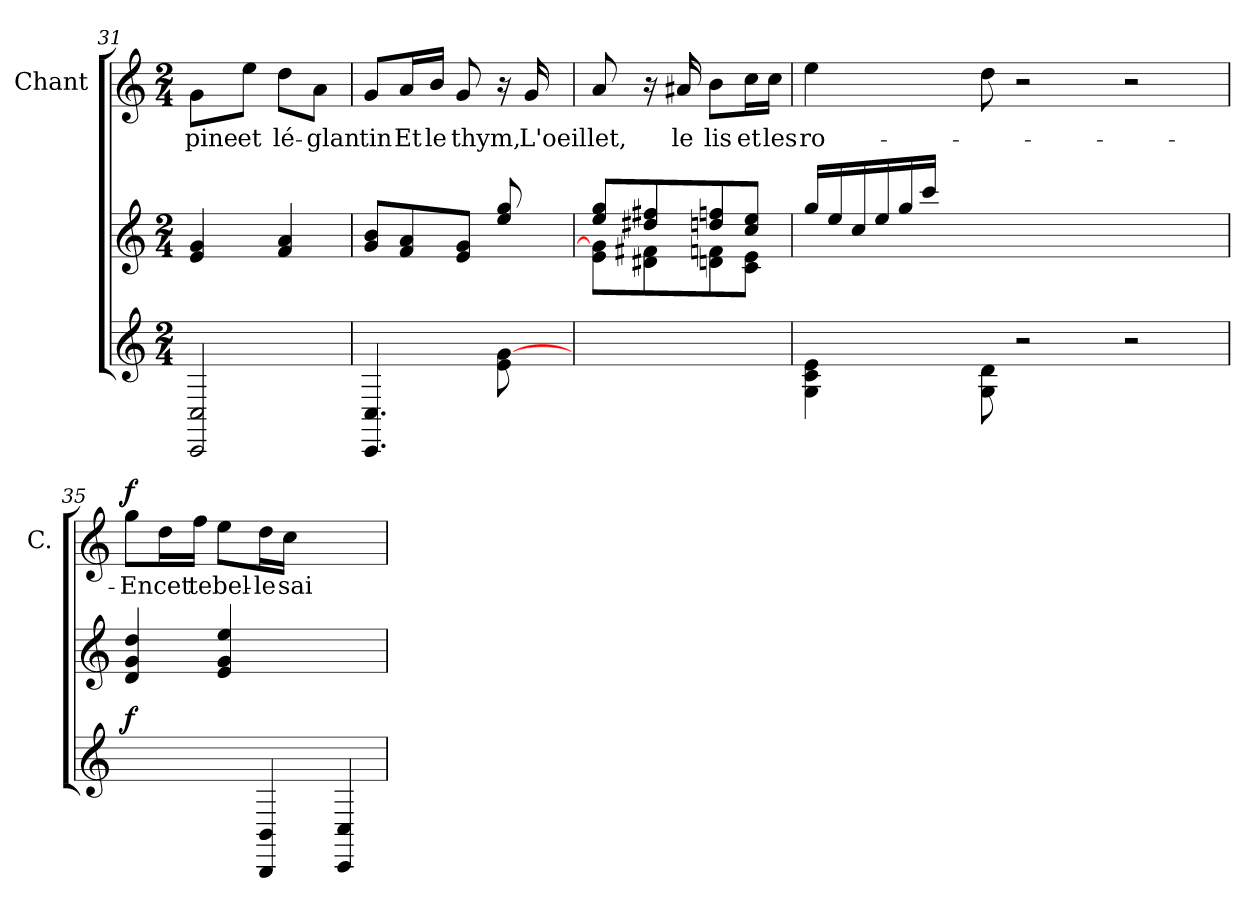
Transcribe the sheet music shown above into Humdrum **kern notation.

**kern	**dynam	**kern	**kern	**text	**dynam
*part3	*part3	*part2	*part1	*part1	*part1
*staff3	*staff3	*staff2	*staff1	*staff1	*staff1
*	*	*	*I"Chant	*	*
*	*	*	*I'C.	*	*
*clefG2	*	*clefG2	*clefG2	*	*
*k[]	*	*k[]	*k[]	*	*
*M2/4	*	*M2/4	*M2/4	*	*
=31	=31	=31	=31	=31	=31
2Ci/ 2CCi/	.	4gj/ 4ej/	8gj\L	pine	.
.	.	.	8eej\J	et	.
.	.	4aj/ 4fj/	8ddj\L	lé-	.
.	.	.	8aj\J	glan	.
!!LO:LB:g=z
=32	=32	=32	=32	=32	=32
4.Ci/ 4.CCi/	.	8bj/ 8gj/L	8gj/L	tin	.
.	.	8aj/ 8fj/	16aj/L	Et	.
.	.	.	16bj/JJ	le	.
.	.	8gj/ 8ej/J	8gj/	thym,	.
8ei\ [8gi\	.	8ggj/ 8eej/	16r	.	.
.	.	.	16gj/	L'oeil	.
=33	=33	=33	=33	=33	=33
*	*	*^	*	*	*
2ryy	.	8ggj/ 8eej/L	8ei\ 8gi]\L	8aj/	let,	.
.	.	8ff#Xj/ 8dd#Xj/	8d#Xi\ 8f#Xi\	16r	.	.
.	.	.	.	16a#Xj/	le	.
.	.	8ffnj/ 8ddnj/	8dni\ 8fni\	8bj\L	lis	.
.	.	8eej/ 8ccj/J	8ci\ 8ei\J	16ccj\L	et	.
.	.	.	.	16ccj\JJ	les	.
*	*	*v	*v	*	*	*
=34	=34	=34	=34	=34	=34
*^	*	*	*	*	*
4Gi\ 4ci\ 4ei\	4ryy	.	16ggj/LL	4eej\	ro-	.
.	.	.	16eej/	.	.	.
.	.	.	16ccj/	.	.	.
.	.	.	16eej/	.	.	.
8ryy	8ryy	.	16ggj/	8ryy	.	.
.	.	.	16cccj/JJ	.	.	.
8ryy	8ryy	.	8ryy	8ryy	.	.
8GZ\ 8dZ\	4.ryy	.	1ryy	8ddV\	.	.
2r	.	.	.	2r	.	.
.	2.ryy	.	.	.	.	.
2r	.	.	.	2r	.	.
.	.	.	8ryy	.	.	.
*v	*v	*	*	*	*	*
=35	=35	=35	=35	=35	=35
!	!LO:DY:a	!	!	!	!LO:DY:a
4.ryy	f	4ddj/ 4gj/ 4dj/	8ggj\L	En	f
.	.	.	16ddj\L	cet	.
.	.	.	16ffj\JJ	te	.
.	.	4eej/ 4gj/ 4ej/	8eej\L	bel-	.
4BBi/ 4BBBi/	.	.	16ddj\L	le	.
.	.	.	16ccj\JJ	sai-	.
.	.	4.ryy	4.ryy	.	.
4Ci/ 4CCi/	.	.	.	.	.
=	=	=	=	=	=
*-	*-	*-	*-	*-	*-
